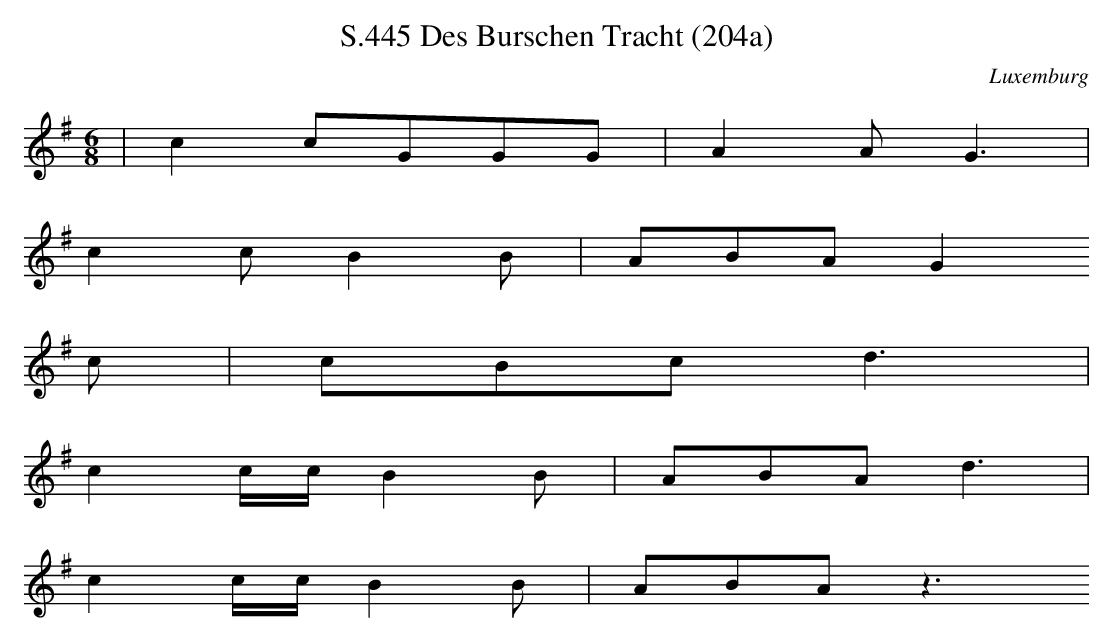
X:1
T: Des Burschen Tracht (204a), S.445
O: Luxemburg
M: 6/8
L: 1/16
K: G
 | c4c2G2G2G2 | A4A2G6 |
c4c2B4B2 | A2B2A2G4
c2 | c2B2c2d6 |
c4ccB4B2 | A2B2A2d6 |
c4ccB4B2 | A2B2A2z6
